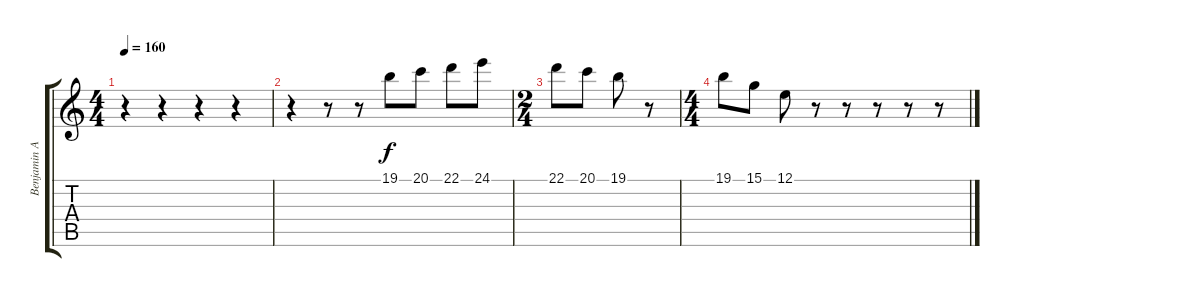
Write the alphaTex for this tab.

\track ("Benjamin Andre (Square Lead)" "Benjamin A") {instrument lead1square}
\staff {score tabs}
\tuning (E4 B3 G3 D3 A2 E2) {hide}
\ts (4 4)
\tempo 160
\clef g2
\ks c
r.4{dy f} r.4 r.4 r.4 |
r.4 r.8 r.8 19.1.8 20.1.8 22.1.8 24.1.8 |
\ts (2 4)
22.1.8 20.1.8 19.1.8 r.8 |
\ts (4 4)
19.1.8 15.1.8 12.1.8 r.8 r.8 r.8 r.8 r.8
